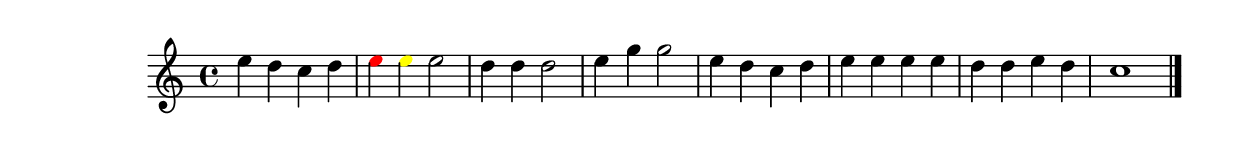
\version "2.18.2"
\language "english"

\header {
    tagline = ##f
}

\layout {}

\paper {}

\score {
    \new Score
    <<
        \new Staff
        {
            {   % measure
                \time 4/4
                \tweak color #black
                e''4
                \tweak color #black
                d''4
                \tweak color #black
                c''4
                \tweak color #black
                d''4
            }   % measure
            {   % measure
                \tweak color #red
                e''4
                \tweak color #yellow
                e''4
                e''2
            }   % measure
            {   % measure
                d''4
                d''4
                d''2
            }   % measure
            {   % measure
                e''4
                g''4
                g''2
            }   % measure
            {   % measure
                e''4
                d''4
                c''4
                d''4
            }   % measure
            {   % measure
                e''4
                e''4
                e''4
                e''4
            }   % measure
            {   % measure
                d''4
                d''4
                e''4
                d''4
            }   % measure
            {   % measure
                c''1
                \bar "|." %! SCORE1
            }   % measure
        }
    >>
}